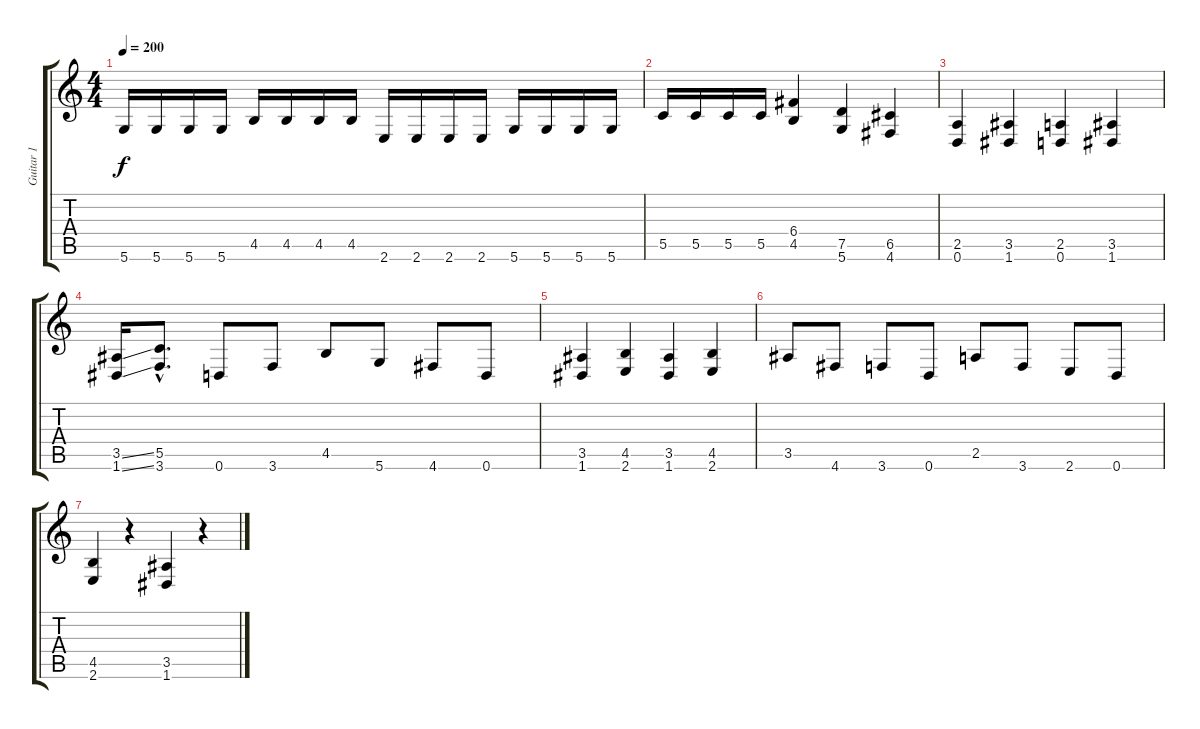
\track ("Guitar 1" "Guitar 1") {instrument distortionguitar}
\staff {score tabs}
\tuning (D4 A3 F3 C3 G2 D2) {hide}
\ts (4 4)
\tempo 200
\clef g2
\ks c
5.6.16{dy f} 5.6.16 5.6.16 5.6.16 4.5.16 4.5.16 4.5.16 4.5.16 2.6.16 2.6.16 2.6.16 2.6.16 5.6.16 5.6.16 5.6.16 5.6.16 |
5.5.16 5.5.16 5.5.16 5.5.16 (6.4 4.5).4 (7.5 5.6).4 (6.5 4.6).4 |
(2.5 0.6).4 (3.5 1.6).4 (2.5 0.6).4 (3.5 1.6).4 |
(3.5{ss} 1.6{ss}).16 (5.5{hac} 3.6{hac}).8{d} 0.6.8 3.6.8 4.5.8 5.6.8 4.6.8 0.6.8 |
(3.5 1.6).4 (4.5 2.6).4 (3.5 1.6).4 (4.5 2.6).4 |
3.5.8 4.6.8 3.6.8 0.6.8 2.5.8 3.6.8 2.6.8 0.6.8 |
(4.5 2.6).4 r.4 (3.5 1.6).4 r.4
